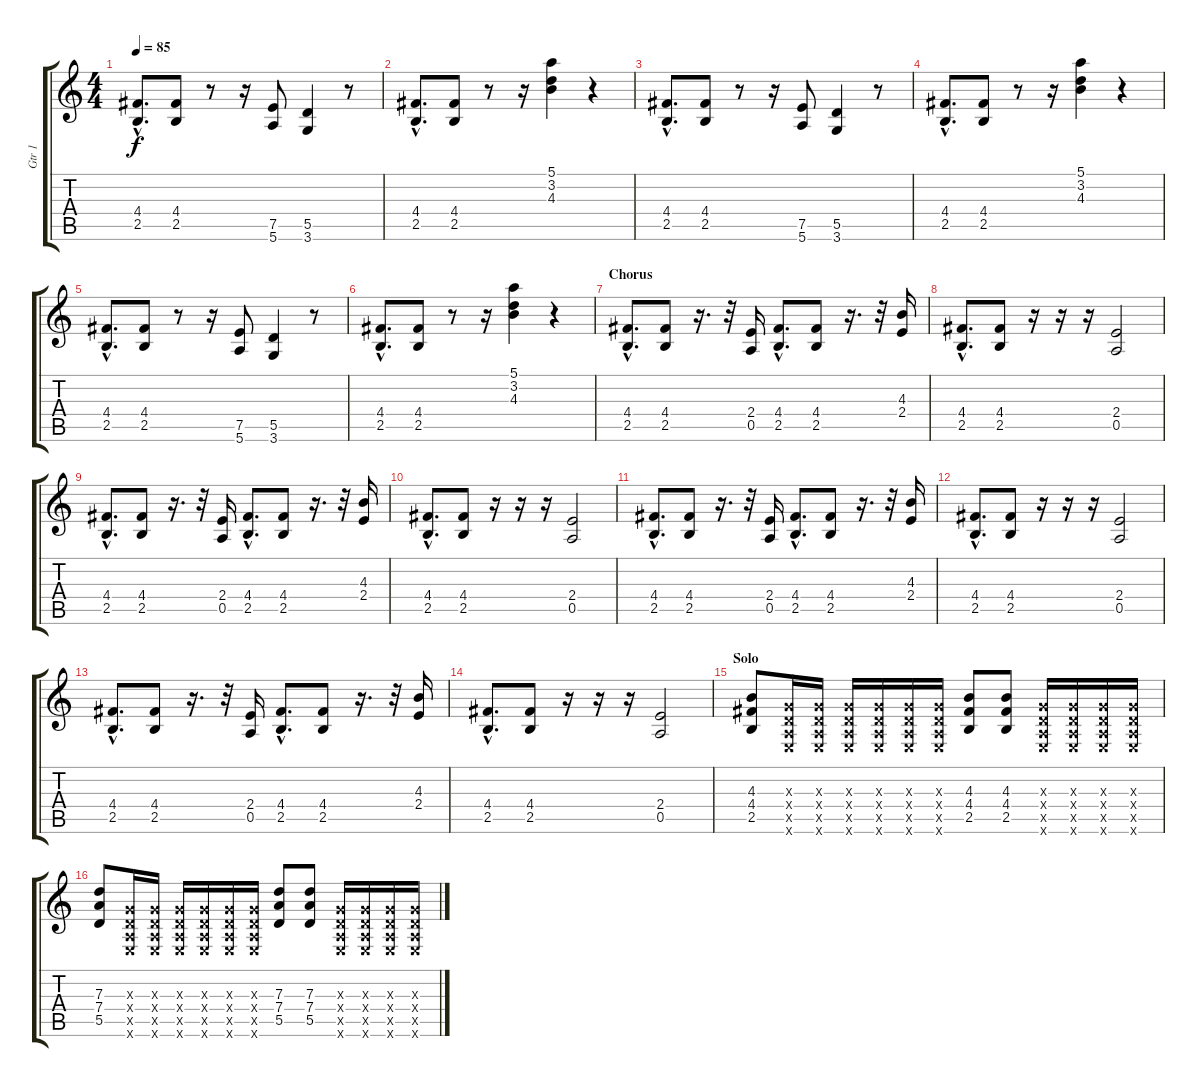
\track ("Gtr 1" "Gtr 1") {instrument overdrivenguitar}
\staff {score tabs}
\tuning (E4 B3 G3 D3 A2 E2) {hide}
\ts (4 4)
\tempo 85
\clef g2
\ks c
(4.4{hac} 2.5{hac}).8{d dy f} (4.4 2.5).8 r.8 r.16 (7.5 5.6).8 (5.5 3.6).4 r.8 |
(4.4{hac} 2.5{hac}).8{d} (4.4 2.5).8 r.8 r.16 (5.1 3.2 4.3).4 r.4 |
(4.4{hac} 2.5{hac}).8{d} (4.4 2.5).8 r.8 r.16 (7.5 5.6).8 (5.5 3.6).4 r.8 |
(4.4{hac} 2.5{hac}).8{d} (4.4 2.5).8 r.8 r.16 (5.1 3.2 4.3).4 r.4 |
(4.4{hac} 2.5{hac}).8{d} (4.4 2.5).8 r.8 r.16 (7.5 5.6).8 (5.5 3.6).4 r.8 |
(4.4{hac} 2.5{hac}).8{d} (4.4 2.5).8 r.8 r.16 (5.1 3.2 4.3).4 r.4 |
\section ("" "Chorus")
(4.4{hac} 2.5{hac}).8{d} (4.4 2.5).8 r.16{d} r.32 (2.4 0.5).16 (4.4{hac} 2.5{hac}).8{d} (4.4 2.5).8 r.16{d} r.32 (4.3 2.4).16 |
(4.4{hac} 2.5{hac}).8{d} (4.4 2.5).8 r.16 r.16 r.16 (2.4 0.5).2 |
(4.4{hac} 2.5{hac}).8{d} (4.4 2.5).8 r.16{d} r.32 (2.4 0.5).16 (4.4{hac} 2.5{hac}).8{d} (4.4 2.5).8 r.16{d} r.32 (4.3 2.4).16 |
(4.4{hac} 2.5{hac}).8{d} (4.4 2.5).8 r.16 r.16 r.16 (2.4 0.5).2 |
(4.4{hac} 2.5{hac}).8{d} (4.4 2.5).8 r.16{d} r.32 (2.4 0.5).16 (4.4{hac} 2.5{hac}).8{d} (4.4 2.5).8 r.16{d} r.32 (4.3 2.4).16 |
(4.4{hac} 2.5{hac}).8{d} (4.4 2.5).8 r.16 r.16 r.16 (2.4 0.5).2 |
(4.4{hac} 2.5{hac}).8{d} (4.4 2.5).8 r.16{d} r.32 (2.4 0.5).16 (4.4{hac} 2.5{hac}).8{d} (4.4 2.5).8 r.16{d} r.32 (4.3 2.4).16 |
(4.4{hac} 2.5{hac}).8{d} (4.4 2.5).8 r.16 r.16 r.16 (2.4 0.5).2 |
\section ("" "Solo")
(4.3 4.4 2.5).8{balance 13} (0.3{x} 0.4{x} 0.5{x} 0.6{x}).16 (0.3{x} 0.4{x} 0.5{x} 0.6{x}).16 (0.3{x} 0.4{x} 0.5{x} 0.6{x}).16 (0.3{x} 0.4{x} 0.5{x} 0.6{x}).16 (0.3{x} 0.4{x} 0.5{x} 0.6{x}).16 (0.3{x} 0.4{x} 0.5{x} 0.6{x}).16 (4.3 4.4 2.5).8 (4.3 4.4 2.5).8 (0.3{x} 0.4{x} 0.5{x} 0.6{x}).16 (0.3{x} 0.4{x} 0.5{x} 0.6{x}).16 (0.3{x} 0.4{x} 0.5{x} 0.6{x}).16 (0.3{x} 0.4{x} 0.5{x} 0.6{x}).16 |
(7.3 7.4 5.5).8 (0.3{x} 0.4{x} 0.5{x} 0.6{x}).16 (0.3{x} 0.4{x} 0.5{x} 0.6{x}).16 (0.3{x} 0.4{x} 0.5{x} 0.6{x}).16 (0.3{x} 0.4{x} 0.5{x} 0.6{x}).16 (0.3{x} 0.4{x} 0.5{x} 0.6{x}).16 (0.3{x} 0.4{x} 0.5{x} 0.6{x}).16 (7.3 7.4 5.5).8 (7.3 7.4 5.5).8 (0.3{x} 0.4{x} 0.5{x} 0.6{x}).16 (0.3{x} 0.4{x} 0.5{x} 0.6{x}).16 (0.3{x} 0.4{x} 0.5{x} 0.6{x}).16 (0.3{x} 0.4{x} 0.5{x} 0.6{x}).16
